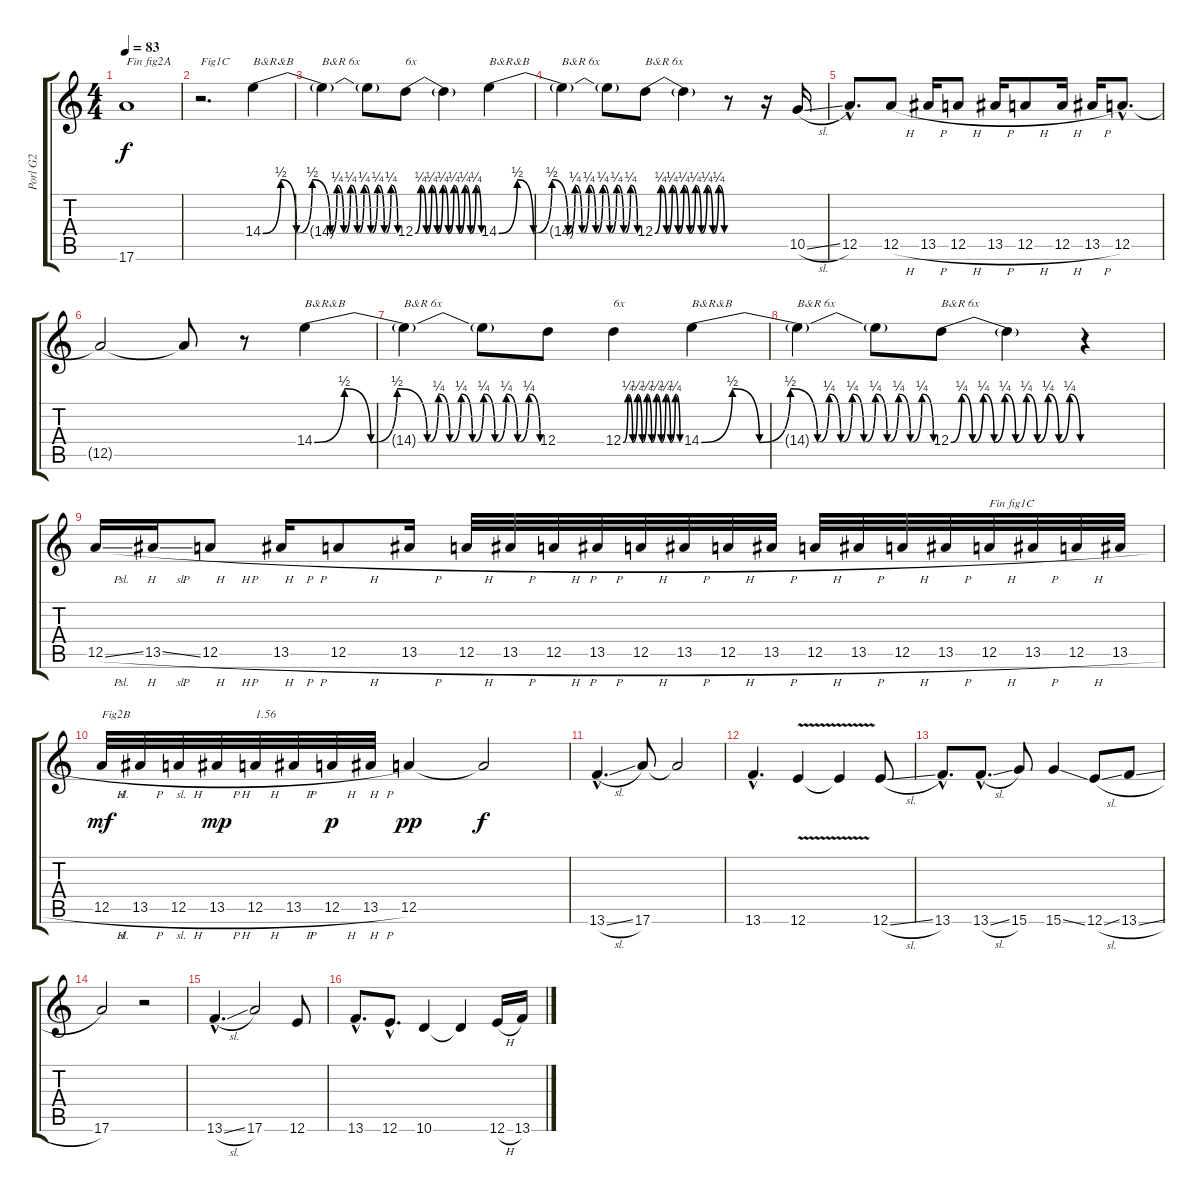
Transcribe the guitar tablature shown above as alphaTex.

\track ("Porl G2" "Porl G2") {instrument electricguitarjazz}
\staff {score tabs}
\tuning (E4 B3 G3 D3 A2 E2) {hide}
\ts (4 4)
\tempo 83
\clef g2
\ks c
17.6{t}.1{txt "Fin fig2A" dy f} |
r.2{d txt "Fig1C"} 14.4{be (custom 0 0 8 2 15 0 22 2 30 0 33 1 36 0 39 1 42 0 45 1 48 0 51 1 54 0 57 1 60 0)}.4{txt "B&R&B"} |
14.4{t}.4{txt "B&R 6x"} 14.4{t}.8 12.4{be (custom 0 0 5 1 10 0 15 1 20 0 25 1 30 0 35 1 40 0 45 1 50 0 55 1 60 0)}.8{txt "6x"} 12.4{t}.4 14.4{be (custom 0 0 8 2 15 0 23 2 30 0 33 1 36 0 39 1 42 0 45 1 48 0 51 1 54 0 57 1 60 0)}.4{txt "B&R&B"} |
14.4{t}.4{txt "B&R 6x"} 14.4{t}.8 12.4{be (custom 0 0 5 1 10 0 15 1 20 0 25 1 30 0 35 1 40 0 45 1 50 0 55 1 60 0)}.8{txt "B&R 6x"} 12.4{t}.4 r.8 r.16 10.5{sl}.16 |
12.5{hac}.8{d} 12.5{h}.8 13.5{h}.16 12.5{h}.8 13.5{h}.16 12.5{h}.8 12.5{h}.16 13.5{h}.16 12.5{hac}.8{d} |
12.5{t}.2 12.5{t}.8 r.8 14.4{be (custom 0 0 8 2 15 0 22 2 30 0 33 1 36 0 39 1 42 0 45 1 48 0 51 1 54 0 57 1 60 0)}.4{txt "B&R&B"} |
14.4{t}.4{txt "B&R 6x"} 14.4{t}.8 12.4.8 12.4{be (custom 0 0 5 1 10 0 15 1 20 0 25 1 30 0 35 1 40 0 45 1 50 0 55 1 60 0)}.4{txt "6x"} 14.4{be (custom 0 0 8 2 15 0 23 2 30 0 33 1 36 0 39 1 42 0 45 1 48 0 51 1 54 0 57 1 60 0)}.4{txt "B&R&B"} |
14.4{t}.4{txt "B&R 6x"} 14.4{t}.8 12.4{be (custom 0 0 5 1 10 0 15 1 20 0 25 1 30 0 35 1 40 0 45 1 50 0 55 1 60 0)}.8{txt "B&R 6x"} 12.4{t}.4 r.4 |
12.5{sl}.16 13.5{sl}.16 12.5{h}.8 13.5{h}.16 12.5{h}.8 13.5{h}.16 12.5{h}.32 13.5{h}.32 12.5{h}.32 13.5{h}.32 12.5{h}.32 13.5{h}.32 12.5{h}.32 13.5{h}.32 12.5{h}.32 13.5{h}.32 12.5{h}.32 13.5{h}.32 12.5{h}.32{txt "Fin fig1C"} 13.5{h}.32 12.5{h}.32 13.5{h}.32 |
12.5{h}.32{txt "Fig2B" dy mf} 13.5{h}.32 12.5{h}.32 13.5{h}.32{dy mp} 12.5{h}.32{txt "1.56"} 13.5{h}.32 12.5{h}.32{dy p} 13.5{h}.32 12.5.4{dy pp} 12.5{t}.2{dy f} |
13.6{sl hac}.4{d} 17.6.8 17.6{t}.2 |
13.6{hac}.4{d} 12.6{v}.4 12.6{t}.4 12.6{sl}.8 |
13.6{hac}.8{d} 13.6{sl hac}.8{d} 15.6.8 15.6{ss}.4 12.6{sl}.8 13.6{sl}.8 |
17.6.2 r.2 |
13.6{sl hac}.4{d} 17.6.2 12.6.8 |
13.6{hac}.8{d} 12.6{hac}.8{d} 10.6.4 10.6{t}.4 12.6{h}.16 13.6{h}.16
